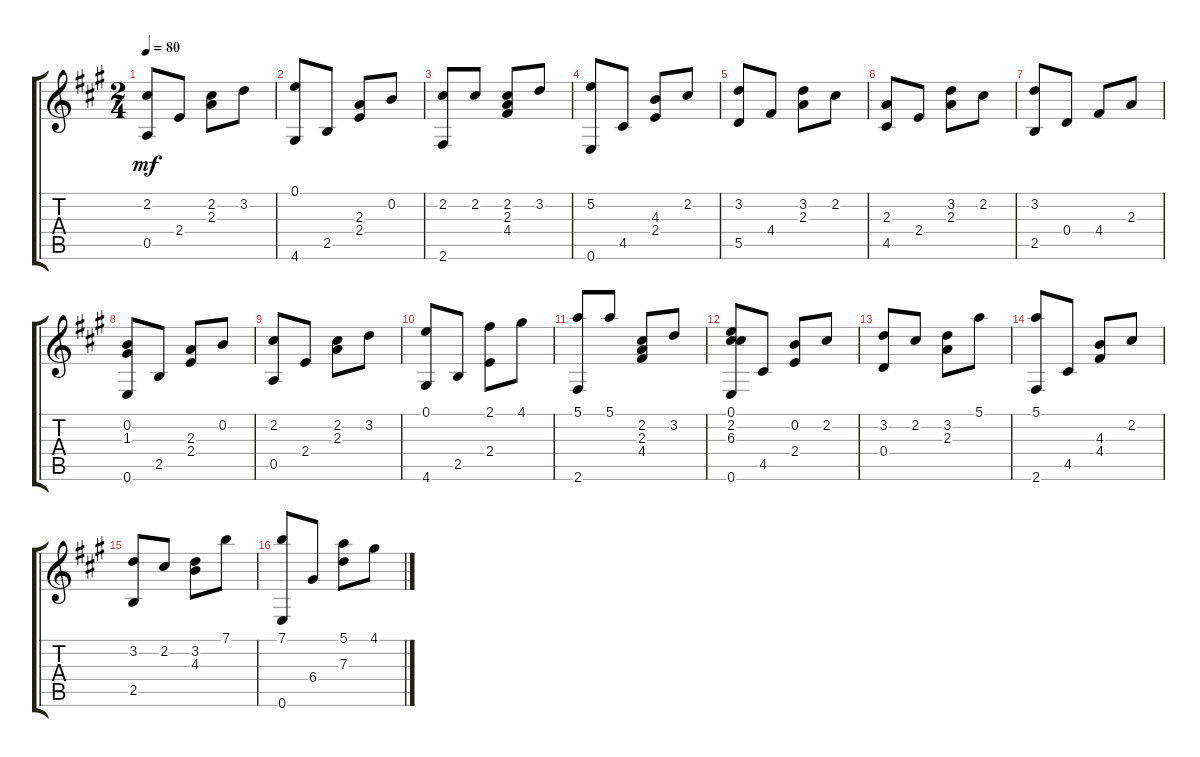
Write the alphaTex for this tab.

\track "" {instrument acousticguitarnylon}
\staff {score tabs}
\tuning (E4 B3 G3 D3 A2 E2) {hide}
\ts (2 4)
\tempo 80
\clef g2
\ks a
(2.2 0.5).8{dy mf} 2.4.8 (2.2 2.3).8 3.2.8 |
(0.1 4.6).8 2.5.8 (2.3 2.4).8 0.2.8 |
(2.2 2.6).8 2.2.8 (2.2 2.3 4.4).8 3.2.8 |
(5.2 0.6).8 4.5.8 (4.3 2.4).8 2.2.8 |
(3.2 5.5).8 4.4.8 (3.2 2.3).8 2.2.8 |
(2.3 4.5).8 2.4.8 (3.2 2.3).8 2.2.8 |
(3.2 2.5).8 0.4.8 4.4.8 2.3.8 |
(0.2 1.3 0.6).8 2.5.8 (2.3 2.4).8 0.2.8 |
(2.2 0.5).8 2.4.8 (2.2 2.3).8 3.2.8 |
(0.1 4.6).8 2.5.8 (2.1 2.4).8 4.1.8 |
(5.1 2.6).8 5.1.8 (2.2 2.3 4.4).8 3.2.8 |
(0.1 2.2 6.3 0.6).8 4.5.8 (0.2 2.4).8 2.2.8 |
(3.2 0.4).8 2.2.8 (3.2 2.3).8 5.1.8 |
(5.1 2.6).8 4.5.8 (4.3 4.4).8 2.2.8 |
(3.2 2.5).8 2.2.8 (3.2 4.3).8 7.1.8 |
(7.1 0.6).8 6.4.8 (5.1 7.3).8 4.1.8
